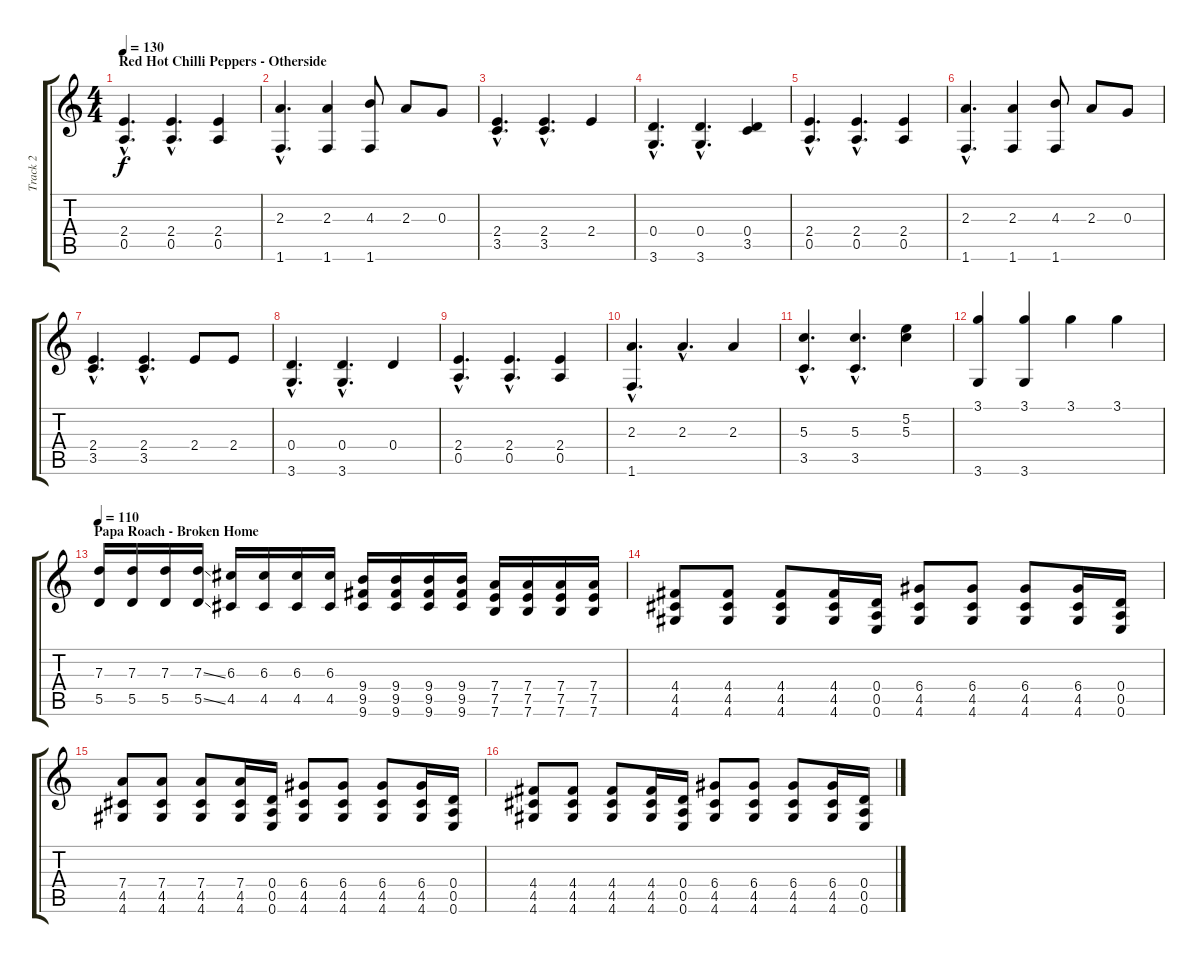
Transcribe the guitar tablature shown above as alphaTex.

\track ("Track 2" "Track 2") {instrument distortionguitar}
\staff {score tabs}
\tuning (E4 B3 G3 D3 A2 E2) {hide}
\ts (4 4)
\section ("" "Red Hot Chilli Peppers - Otherside")
\tempo 130
\clef g2
\ks c
(2.4{hac} 0.5{hac}).4{d dy f} (2.4{hac} 0.5{hac}).4{d} (2.4 0.5).4 |
(2.3{hac} 1.6{hac}).4{d} (2.3 1.6).4 (4.3 1.6).8 2.3.8 0.3.8 |
(2.4{hac} 3.5{hac}).4{d} (2.4{hac} 3.5{hac}).4{d} 2.4.4 |
(0.4{hac} 3.6{hac}).4{d} (0.4{hac} 3.6{hac}).4{d} (0.4 3.5).4 |
(2.4{hac} 0.5{hac}).4{d} (2.4{hac} 0.5{hac}).4{d} (2.4 0.5).4 |
(2.3{hac} 1.6{hac}).4{d} (2.3 1.6).4 (4.3 1.6).8 2.3.8 0.3.8 |
(2.4{hac} 3.5{hac}).4{d} (2.4{hac} 3.5{hac}).4{d} 2.4.8 2.4.8 |
(0.4{hac} 3.6{hac}).4{d} (0.4{hac} 3.6{hac}).4{d} 0.4.4 |
(2.4{hac} 0.5{hac}).4{d} (2.4{hac} 0.5{hac}).4{d} (2.4 0.5).4 |
(2.3{hac} 1.6{hac}).4{d} 2.3{hac}.4{d} 2.3.4 |
(5.3{hac} 3.5{hac}).4{d} (5.3{hac} 3.5{hac}).4{d} (5.2 5.3).4 |
(3.1 3.6).4 (3.1 3.6).4 3.1.4 3.1.4 |
\section ("" "Papa Roach - Broken Home")
\tempo 110
(7.3 5.5).16 (7.3 5.5).16 (7.3 5.5).16 (7.3{ss} 5.5{ss}).16 (6.3 4.5).16 (6.3 4.5).16 (6.3 4.5).16 (6.3 4.5).16 (9.4 9.5 9.6).16 (9.4 9.5 9.6).16 (9.4 9.5 9.6).16 (9.4 9.5 9.6).16 (7.4 7.5 7.6).16 (7.4 7.5 7.6).16 (7.4 7.5 7.6).16 (7.4 7.5 7.6).16 |
(4.4 4.5 4.6).8 (4.4 4.5 4.6).8 (4.4 4.5 4.6).8 (4.4 4.5 4.6).16 (0.4 0.5 0.6).16 (6.4 4.5 4.6).8 (6.4 4.5 4.6).8 (6.4 4.5 4.6).8 (6.4 4.5 4.6).16 (0.4 0.5 0.6).16 |
(7.4 4.5 4.6).8 (7.4 4.5 4.6).8 (7.4 4.5 4.6).8 (7.4 4.5 4.6).16 (0.4 0.5 0.6).16 (6.4 4.5 4.6).8 (6.4 4.5 4.6).8 (6.4 4.5 4.6).8 (6.4 4.5 4.6).16 (0.4 0.5 0.6).16 |
(4.4 4.5 4.6).8 (4.4 4.5 4.6).8 (4.4 4.5 4.6).8 (4.4 4.5 4.6).16 (0.4 0.5 0.6).16 (6.4 4.5 4.6).8 (6.4 4.5 4.6).8 (6.4 4.5 4.6).8 (6.4 4.5 4.6).16 (0.4 0.5 0.6).16
